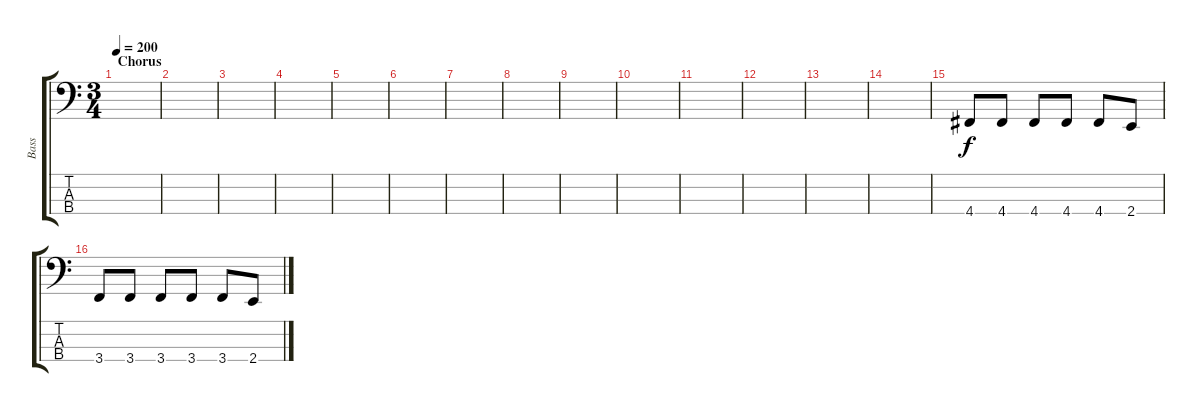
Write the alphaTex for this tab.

\track ("Bass" "Bass") {instrument electricbasspick}
\staff {score tabs}
\tuning (F2 C2 G1 D1) {hide}
\ts (3 4)
\section ("" "Chorus")
\tempo 200
\clef f4
\ks c
|
|
|
|
|
|
|
|
|
|
|
|
|
|
4.4.8 4.4.8 4.4.8 4.4.8 4.4.8 2.4.8 |
3.4.8 3.4.8 3.4.8 3.4.8 3.4.8 2.4.8
